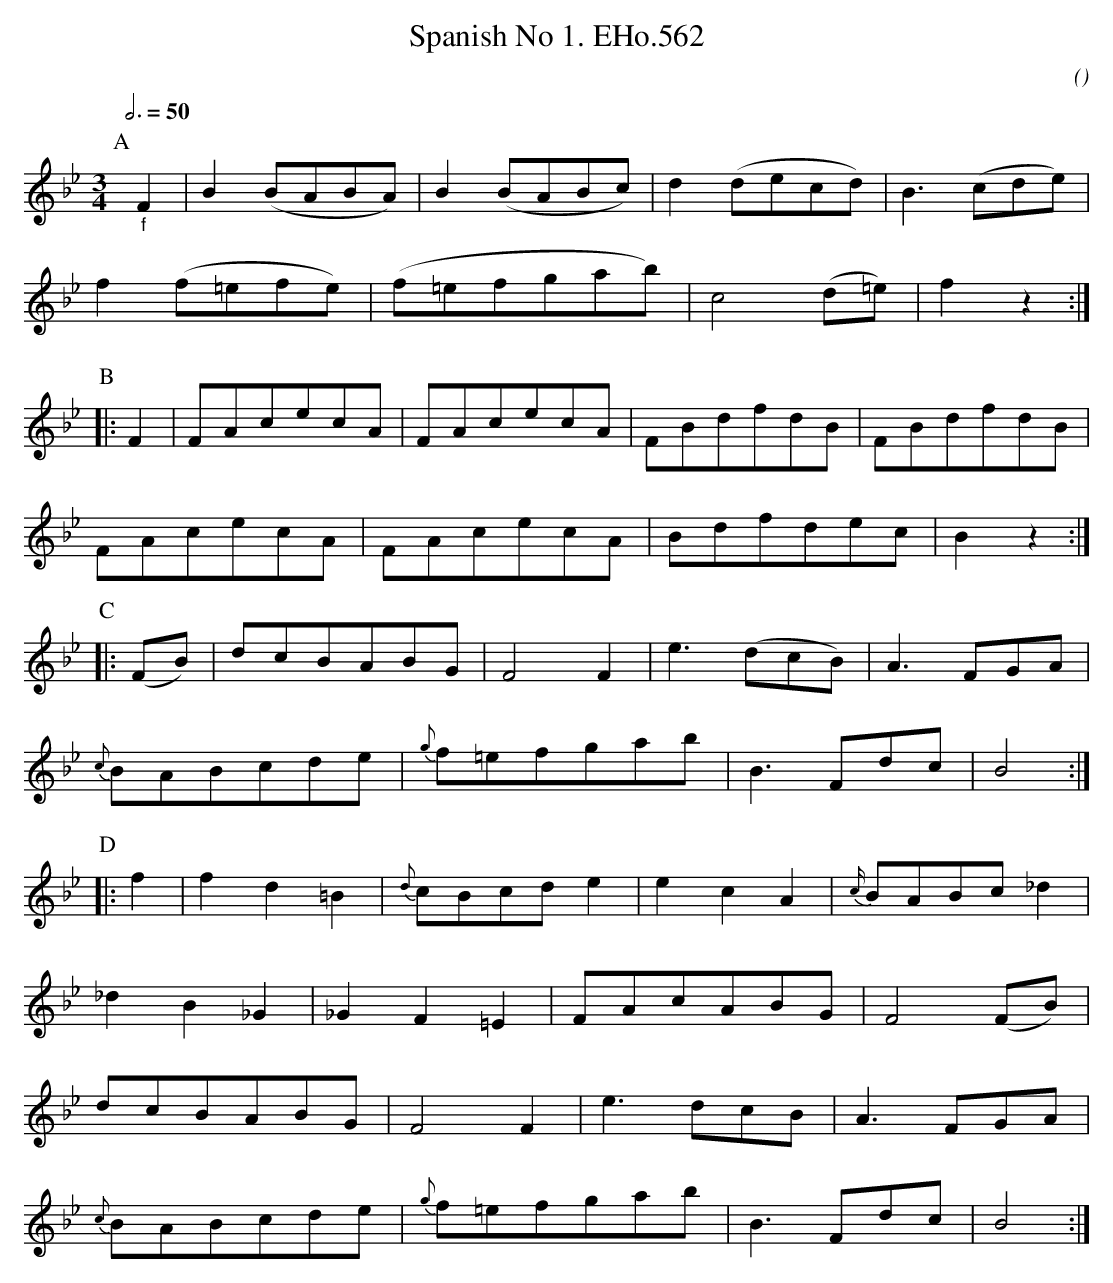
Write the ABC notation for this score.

X:1
T:Spanish No 1. EHo.562
M:3/4
L:1/8
Q:3/4=50
C:
O:
K:Bb
P:A
y"_f"F2 | B2(BABA) | B2(BABc) | d2(decd) | B3(cde) |
f2(f=efe) | (f=efgab) | c4(d=e) | f2z2 :|
P:B
|: F2 | FAcecA | FAcecA | FBdfdB | FBdfdB |
FAcecA | FAcecA | Bdfdec | B2z2 :|
P:C
|: (FB) | dcBABG | F4F2 | e3(dcB) | A3FGA |
{c}BABcde | {g}f=efgab | B3Fdc | B4 :|
P:D
|: f2 | f2d2=B2 | {d}cBcd e2 | e2c2A2 | {c/}BABc _d2 |
_d2B2_G2 | _G2F2=E2 | FAcABG | F4(FB) |
dcBABG | F4F2 | e3dcB | A3FGA |
{c}BABcde | {g}f=efgab | B3Fdc | B4:|
